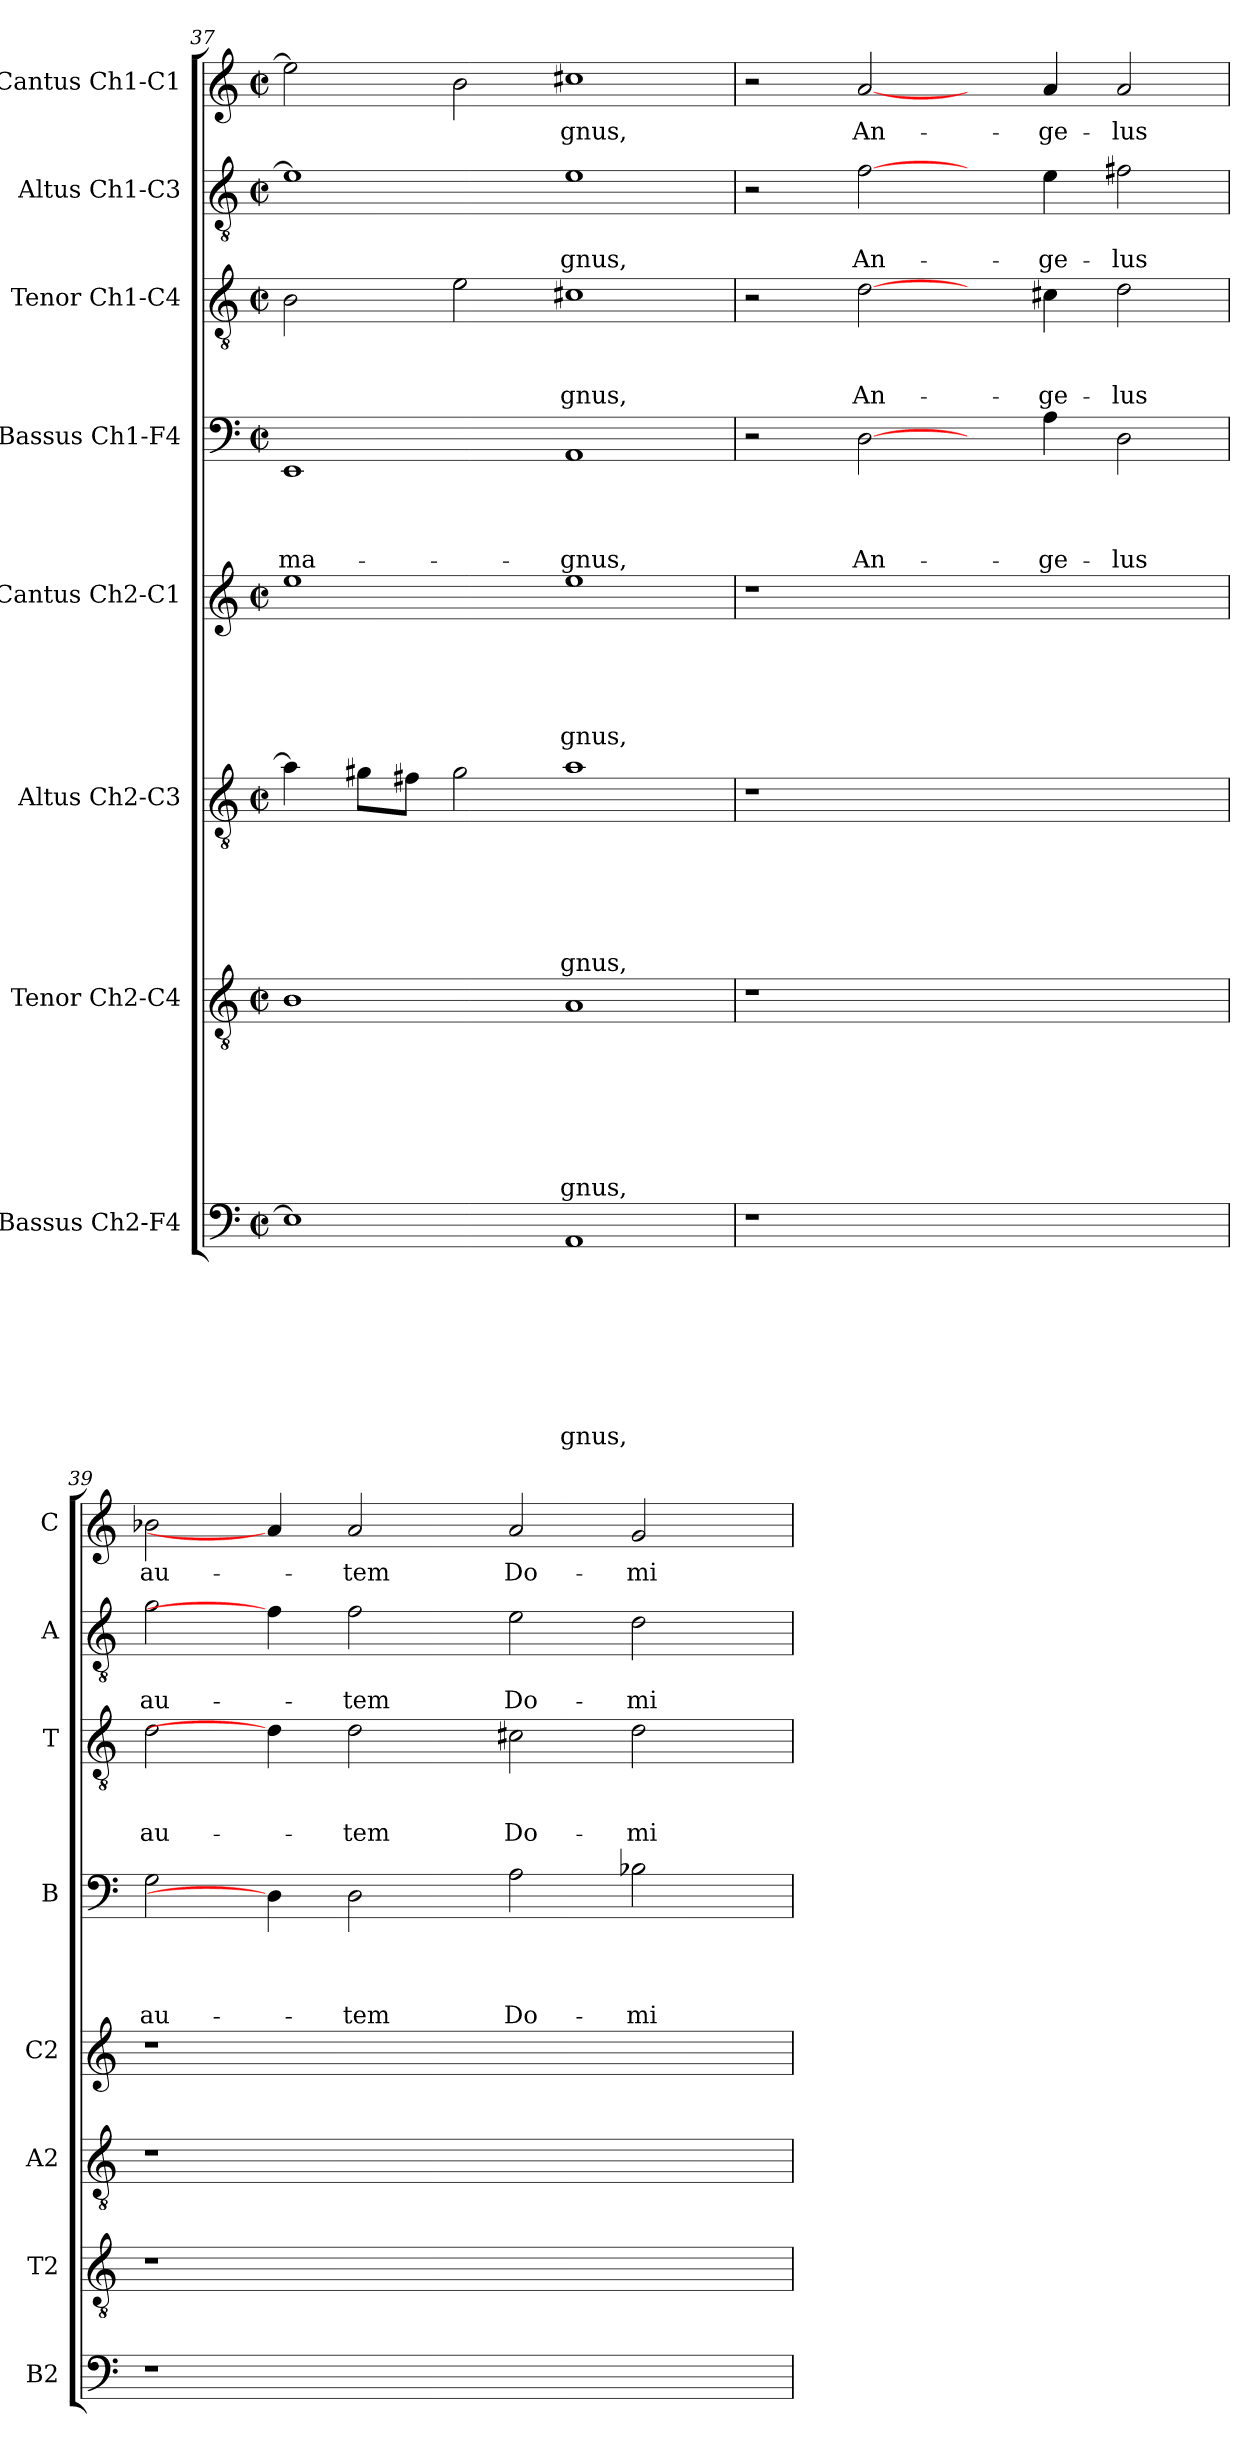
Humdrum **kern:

**kern	**text	**text	**text	**text	**text	**text	**text	**text	**kern	**text	**text	**text	**text	**text	**text	**text	**kern	**text	**text	**text	**text	**text	**text	**kern	**text	**text	**text	**text	**text	**kern	**text	**text	**text	**text	**kern	**text	**text	**text	**kern	**text	**text	**kern	**text
*part8	*part8	*part8	*part8	*part8	*part8	*part8	*part8	*part8	*part7	*part7	*part7	*part7	*part7	*part7	*part7	*part7	*part6	*part6	*part6	*part6	*part6	*part6	*part6	*part5	*part5	*part5	*part5	*part5	*part5	*part4	*part4	*part4	*part4	*part4	*part3	*part3	*part3	*part3	*part2	*part2	*part2	*part1	*part1
*staff8	*staff8	*staff8	*staff8	*staff8	*staff8	*staff8	*staff8	*staff8	*staff7	*staff7	*staff7	*staff7	*staff7	*staff7	*staff7	*staff7	*staff6	*staff6	*staff6	*staff6	*staff6	*staff6	*staff6	*staff5	*staff5	*staff5	*staff5	*staff5	*staff5	*staff4	*staff4	*staff4	*staff4	*staff4	*staff3	*staff3	*staff3	*staff3	*staff2	*staff2	*staff2	*staff1	*staff1
*I"Bassus Ch2-F4	*	*	*	*	*	*	*	*	*I"Tenor Ch2-C4	*	*	*	*	*	*	*	*I"Altus Ch2-C3	*	*	*	*	*	*	*I"Cantus Ch2-C1	*	*	*	*	*	*I"Bassus Ch1-F4	*	*	*	*	*I"Tenor Ch1-C4	*	*	*	*I"Altus Ch1-C3	*	*	*I"Cantus Ch1-C1	*
*I'B2	*	*	*	*	*	*	*	*	*I'T2	*	*	*	*	*	*	*	*I'A2	*	*	*	*	*	*	*I'C2	*	*	*	*	*	*I'B	*	*	*	*	*I'T	*	*	*	*I'A	*	*	*I'C	*
*clefF4	*	*	*	*	*	*	*	*	*clefGv2	*	*	*	*	*	*	*	*clefGv2	*	*	*	*	*	*	*clefG2	*	*	*	*	*	*clefF4	*	*	*	*	*clefGv2	*	*	*	*clefGv2	*	*	*clefG2	*
*k[]	*	*	*	*	*	*	*	*	*k[]	*	*	*	*	*	*	*	*k[]	*	*	*	*	*	*	*k[]	*	*	*	*	*	*k[]	*	*	*	*	*k[]	*	*	*	*k[]	*	*	*k[]	*
*C:	*	*	*	*	*	*	*	*	*C:	*	*	*	*	*	*	*	*C:	*	*	*	*	*	*	*C:	*	*	*	*	*	*C:	*	*	*	*	*C:	*	*	*	*C:	*	*	*C:	*
*M2/2	*	*	*	*	*	*	*	*	*M2/2	*	*	*	*	*	*	*	*M2/2	*	*	*	*	*	*	*M2/2	*	*	*	*	*	*M2/2	*	*	*	*	*M2/2	*	*	*	*M2/2	*	*	*M2/2	*
*met(c|)	*	*	*	*	*	*	*	*	*met(c|)	*	*	*	*	*	*	*	*met(c|)	*	*	*	*	*	*	*met(c|)	*	*	*	*	*	*met(c|)	*	*	*	*	*met(c|)	*	*	*	*met(c|)	*	*	*met(c|)	*
=37	=37	=37	=37	=37	=37	=37	=37	=37	=37	=37	=37	=37	=37	=37	=37	=37	=37	=37	=37	=37	=37	=37	=37	=37	=37	=37	=37	=37	=37	=37	=37	=37	=37	=37	=37	=37	=37	=37	=37	=37	=37	=37	=37
!	!	!	!	!	!	!	!	!	!	!	!	!	!	!	!	!	!	!	!	!	!	!	!	!	!	!	!	!	!	!	!	!	!	!LO:LY:b	!	!	!	!	!	!	!	!	!
1E]	.	.	.	.	.	.	.	.	1B	.	.	.	.	.	.	.	4a\]	.	.	.	.	.	.	1ee	.	.	.	.	.	1EE	.	.	.	ma-	2B\	.	.	.	1e]	.	.	2ee\]	.
.	.	.	.	.	.	.	.	.	.	.	.	.	.	.	.	.	8g#X\L	.	.	.	.	.	.	.	.	.	.	.	.	.	.	.	.	.	.	.	.	.	.	.	.	.	.
.	.	.	.	.	.	.	.	.	.	.	.	.	.	.	.	.	8f#X\J	.	.	.	.	.	.	.	.	.	.	.	.	.	.	.	.	.	.	.	.	.	.	.	.	.	.
.	.	.	.	.	.	.	.	.	.	.	.	.	.	.	.	.	2g#\	.	.	.	.	.	.	.	.	.	.	.	.	.	.	.	.	.	2e\	.	.	.	.	.	.	2b\	.
!	!	!	!	!	!	!	!	!LO:LY:b	!	!	!	!	!	!	!	!LO:LY:b	!	!	!	!	!	!	!LO:LY:b	!	!	!	!	!	!LO:LY:b	!	!	!	!	!LO:LY:b	!	!	!	!LO:LY:b	!	!	!LO:LY:b	!	!LO:LY:b
1AA	.	.	.	.	.	.	.	-gnus,	1A	.	.	.	.	.	.	-gnus,	1a	.	.	.	.	.	-gnus,	1ee	.	.	.	.	-gnus,	1AA	.	.	.	-gnus,	1c#X	.	.	-gnus,	1e	.	-gnus,	1cc#X	-gnus,
!!LO:LB:g=z
=38	=38	=38	=38	=38	=38	=38	=38	=38	=38	=38	=38	=38	=38	=38	=38	=38	=38	=38	=38	=38	=38	=38	=38	=38	=38	=38	=38	=38	=38	=38	=38	=38	=38	=38	=38	=38	=38	=38	=38	=38	=38	=38	=38
1r	.	.	.	.	.	.	.	.	1r	.	.	.	.	.	.	.	1r	.	.	.	.	.	.	1r	.	.	.	.	.	2r	.	.	.	.	2r	.	.	.	2r	.	.	2r	.
!	!	!	!	!	!	!	!	!	!	!	!	!	!	!	!	!	!	!	!	!	!	!	!	!	!	!	!	!	!	!	!	!	!	!LO:LY:b	!	!	!	!LO:LY:b	!	!	!LO:LY:b	!	!LO:LY:b
.	.	.	.	.	.	.	.	.	.	.	.	.	.	.	.	.	.	.	.	.	.	.	.	.	.	.	.	.	.	[2D\	.	.	.	An-	[2d\	.	.	An-	[2f\	.	An-	[2a/	An-
1ryy	.	.	.	.	.	.	.	.	1ryy	.	.	.	.	.	.	.	1ryy	.	.	.	.	.	.	1ryy	.	.	.	.	.	4ryy	.	.	.	.	4ryy	.	.	.	4ryy	.	.	4ryy	.
!	!	!	!	!	!	!	!	!	!	!	!	!	!	!	!	!	!	!	!	!	!	!	!	!	!	!	!	!	!	!	!	!	!	!LO:LY:b	!	!	!	!LO:LY:b	!	!	!LO:LY:b	!	!LO:LY:b
.	.	.	.	.	.	.	.	.	.	.	.	.	.	.	.	.	.	.	.	.	.	.	.	.	.	.	.	.	.	4A\	.	.	.	-ge-	4c#X\	.	.	-ge-	4e\	.	-ge-	4a/	-ge-
!	!	!	!	!	!	!	!	!	!	!	!	!	!	!	!	!	!	!	!	!	!	!	!	!	!	!	!	!	!	!	!	!	!	!LO:LY:b	!	!	!	!LO:LY:b	!	!	!LO:LY:b	!	!LO:LY:b
.	.	.	.	.	.	.	.	.	.	.	.	.	.	.	.	.	.	.	.	.	.	.	.	.	.	.	.	.	.	2D\	.	.	.	-lus	2d\	.	.	-lus	2f#X\	.	-lus	2a/	-lus
=39	=39	=39	=39	=39	=39	=39	=39	=39	=39	=39	=39	=39	=39	=39	=39	=39	=39	=39	=39	=39	=39	=39	=39	=39	=39	=39	=39	=39	=39	=39	=39	=39	=39	=39	=39	=39	=39	=39	=39	=39	=39	=39	=39
!	!	!	!	!	!	!	!	!	!	!	!	!	!	!	!	!	!	!	!	!	!	!	!	!	!	!	!	!	!	!	!	!	!	!LO:LY:b	!	!	!	!LO:LY:b	!	!	!LO:LY:b	!	!LO:LY:b
1r	.	.	.	.	.	.	.	.	1r	.	.	.	.	.	.	.	1r	.	.	.	.	.	.	1r	.	.	.	.	.	2G\	.	.	.	au-	2d\	.	.	au-	2g\	.	au-	2b-X\	au-
.	.	.	.	.	.	.	.	.	.	.	.	.	.	.	.	.	.	.	.	.	.	.	.	.	.	.	.	.	.	4D\]	.	.	.	.	4d\]	.	.	.	4f\]	.	.	4a/]	.
!	!	!	!	!	!	!	!	!	!	!	!	!	!	!	!	!	!	!	!	!	!	!	!	!	!	!	!	!	!	!	!	!	!	!LO:LY:b	!	!	!	!LO:LY:b	!	!	!LO:LY:b	!	!LO:LY:b
.	.	.	.	.	.	.	.	.	.	.	.	.	.	.	.	.	.	.	.	.	.	.	.	.	.	.	.	.	.	2D\	.	.	.	-tem	2d\	.	.	-tem	2f\	.	-tem	2a/	-tem
1ryy	.	.	.	.	.	.	.	.	1ryy	.	.	.	.	.	.	.	1ryy	.	.	.	.	.	.	1ryy	.	.	.	.	.	.	.	.	.	.	.	.	.	.	.	.	.	.	.
!	!	!	!	!	!	!	!	!	!	!	!	!	!	!	!	!	!	!	!	!	!	!	!	!	!	!	!	!	!	!	!	!	!	!LO:LY:b	!	!	!	!LO:LY:b	!	!	!LO:LY:b	!	!LO:LY:b
.	.	.	.	.	.	.	.	.	.	.	.	.	.	.	.	.	.	.	.	.	.	.	.	.	.	.	.	.	.	2A\	.	.	.	Do-	2c#X\	.	.	Do-	2e\	.	Do-	2a/	Do-
!	!	!	!	!	!	!	!	!	!	!	!	!	!	!	!	!	!	!	!	!	!	!	!	!	!	!	!	!	!	!	!	!	!	!LO:LY:b	!	!	!	!LO:LY:b	!	!	!LO:LY:b	!	!LO:LY:b
.	.	.	.	.	.	.	.	.	.	.	.	.	.	.	.	.	.	.	.	.	.	.	.	.	.	.	.	.	.	2B-X\	.	.	.	-mi-	2d\	.	.	-mi-	2d\	.	-mi-	2g/	-mi-
4ryy	.	.	.	.	.	.	.	.	4ryy	.	.	.	.	.	.	.	4ryy	.	.	.	.	.	.	4ryy	.	.	.	.	.	.	.	.	.	.	.	.	.	.	.	.	.	.	.
=	=	=	=	=	=	=	=	=	=	=	=	=	=	=	=	=	=	=	=	=	=	=	=	=	=	=	=	=	=	=	=	=	=	=	=	=	=	=	=	=	=	=	=
*-	*-	*-	*-	*-	*-	*-	*-	*-	*-	*-	*-	*-	*-	*-	*-	*-	*-	*-	*-	*-	*-	*-	*-	*-	*-	*-	*-	*-	*-	*-	*-	*-	*-	*-	*-	*-	*-	*-	*-	*-	*-	*-	*-
